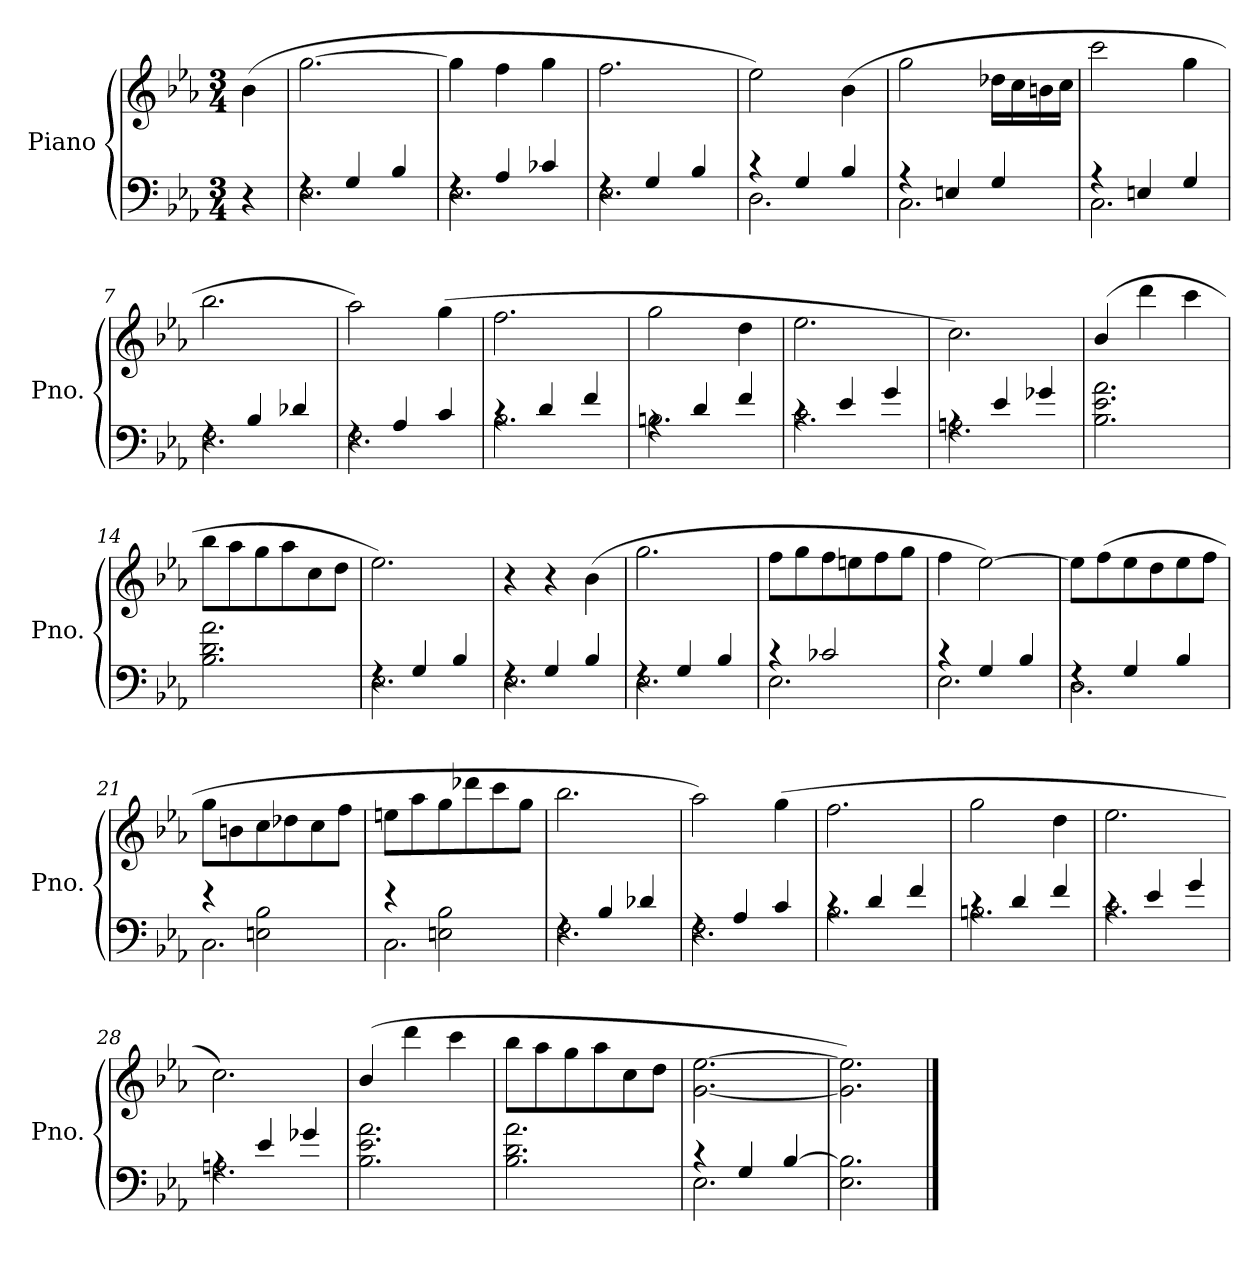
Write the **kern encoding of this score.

**kern	**kern
*part1	*part1
*staff2	*staff1
*I"Piano	*
*I'Pno.	*
*clefF4	*clefG2
*k[b-e-a-]	*k[b-e-a-]
*M3/4	*M3/4
=	=
4r	(4b-\
=1	=1
*^	*
4rF	2.E-\	[2.gg\
4G/	.	.
4B-/	.	.
=2	=2	=2
4rF	2.E-\	4gg\]
4A-/	.	4ff\
4c-X/	.	4gg\
=3	=3	=3
4rF	2.E-\	2.ff\
4G/	.	.
4B-/	.	.
=4	=4	=4
4r	2.D\	2ee-\)
4G/	.	.
4B-/	.	(4b-\
=5	=5	=5
4r	2.C\	2gg\
4En/	.	.
4G/	.	16dd-X\LL
.	.	16cc\
.	.	16bn\
.	.	16cc\JJ
=6	=6	=6
4r	2.C\	2ccc\
4En/	.	.
4G/	.	4gg\
=7	=7	=7
4rF	2.F\	2.bb-\
4B-/	.	.
4d-X/	.	.
!!LO:LB:g=z
=8	=8	=8
4rF	2.F\	2aa-\)
4A-/	.	.
4c/	.	(4gg\
=9	=9	=9
4rc	2.B-\	2.ff\
4d/	.	.
4f/	.	.
=10	=10	=10
4rA	2.Bn\	2gg\
4d/	.	.
4f/	.	4dd\
=11	=11	=11
4rc	2.c\	2.ee-\
4e-/	.	.
4g/	.	.
=12	=12	=12
4rA	2.An\	2.cc\)
4e-/	.	.
4g-X/	.	.
*v	*v	*
=13	=13
2.B-\ 2.e-\ 2.a-\	(4b-/
.	4ddd\
.	4ccc\
=14	=14
2.B-\ 2.d\ 2.a-\	8bb-\L
.	8aa-\
.	8gg\
.	8aa-\
.	8cc\
.	8dd\J
=15	=15
*^	*
4rF	2.E-\	2.ee-\)
4G/	.	.
4B-/	.	.
!!LO:LB:g=z
=16	=16	=16
4rF	2.E-\	4r
4G/	.	4r
4B-/	.	(4b-\
=17	=17	=17
4rF	2.E-\	2.gg\
4G/	.	.
4B-/	.	.
=18	=18	=18
4r	2.E-\	8ff\L
.	.	8gg\
2c-X/	.	8ff\
.	.	8een\
.	.	8ff\
.	.	8gg\J
=19	=19	=19
4r	2.E-\	4ff\
4G/	.	[2ee-\)
4B-/	.	.
=20	=20	=20
4rF	2.D\	8ee-\L]
.	.	(8ff\
4G/	.	8ee-\
.	.	8dd\
4B-/	.	8ee-\
.	.	8ff\J
=21	=21	=21
2.C\	4re	8gg\L
.	.	8bn\
.	2En\ 2B-\	8cc\
.	.	8dd-X\
.	.	8cc\
.	.	8ff\J
=22	=22	=22
2.C\	4re	8een\L
.	.	8aa-\
.	2En\ 2B-\	8gg\
.	.	8ddd-X\
.	.	8ccc\
.	.	8gg\J
=23	=23	=23
4rF	2.F\	2.bb-\
4B-/	.	.
4d-X/	.	.
!!LO:LB:g=z
=24	=24	=24
4rF	2.F\	2aa-\)
4A-/	.	.
4c/	.	(4gg\
=25	=25	=25
4rc	2.B-\	2.ff\
4d/	.	.
4f/	.	.
=26	=26	=26
4rc	2.Bn\	2gg\
4d/	.	.
4f/	.	4dd\
=27	=27	=27
4rc	2.c\	2.ee-\
4e-/	.	.
4g/	.	.
=28	=28	=28
4rA	2.An\	2.cc\)
4e-/	.	.
4g-X/	.	.
*v	*v	*
=29	=29
2.B-\ 2.e-\ 2.a-\	(4b-/
.	4ddd\
.	4ccc\
=30	=30
2.B-\ 2.d\ 2.a-\	8bb-\L
.	8aa-\
.	8gg\
.	8aa-\
.	8cc\
.	8dd\J
=31	=31
*^	*
4r	2.E-\	[2.g\ [2.ee-\
4G/	.	.
[4B-/	.	.
*v	*v	*
=32	=32
2.E-\ 2.B-\]	2.g\] 2.ee-\])
==	==
*-	*-
